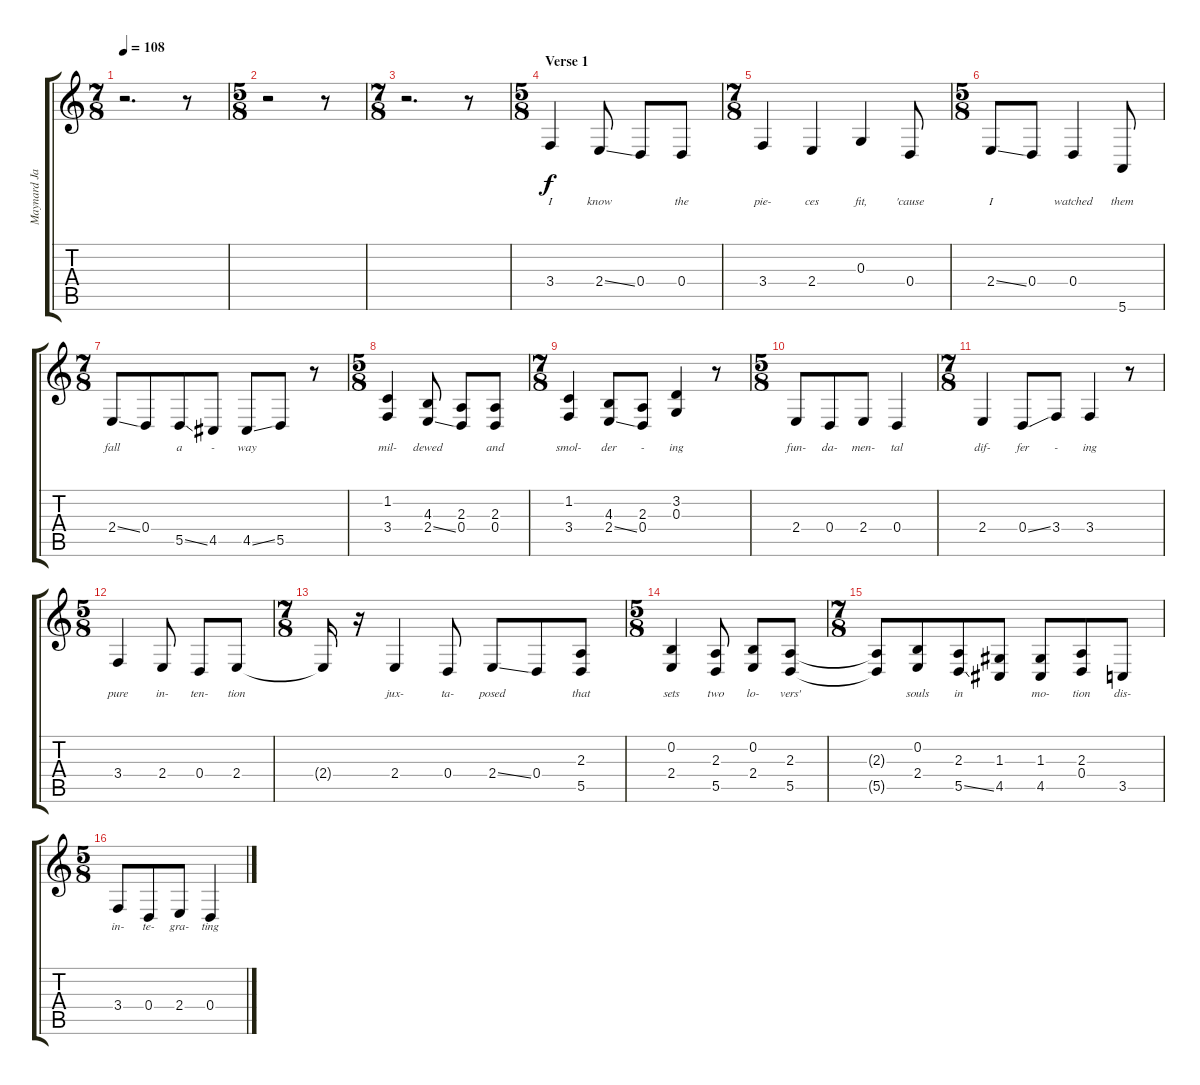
\track ("Maynard James Keenan (Vocals)" "Maynard Ja") {instrument bassoon}
\staff {score tabs}
\tuning (E4 B3 G3 D3 A2 E2) {hide}
\ts (7 8)
\tempo 108
\clef g2
\ks c
r.2{d dy f} r.8 |
\ts (5 8)
r.2 r.8 |
\ts (7 8)
r.2{d} r.8 |
\ts (5 8)
\section ("" "Verse 1")
3.4.4{lyrics (0 "I") lyrics (1 "") lyrics (2 "") lyrics (3 "") lyrics (4 "")} 2.4{ss}.8{lyrics (0 "know") lyrics (1 "") lyrics (2 "") lyrics (3 "") lyrics (4 "")} 0.4.8{lyrics (0 "") lyrics (1 "") lyrics (2 "") lyrics (3 "") lyrics (4 "")} 0.4.8{lyrics (0 "the") lyrics (1 "") lyrics (2 "") lyrics (3 "") lyrics (4 "")} |
\ts (7 8)
3.4.4{lyrics (0 "pie-") lyrics (1 "") lyrics (2 "") lyrics (3 "") lyrics (4 "")} 2.4.4{lyrics (0 "ces") lyrics (1 "") lyrics (2 "") lyrics (3 "") lyrics (4 "")} 0.3.4{lyrics (0 "fit,") lyrics (1 "") lyrics (2 "") lyrics (3 "") lyrics (4 "")} 0.4.8{lyrics (0 "'cause") lyrics (1 "") lyrics (2 "") lyrics (3 "") lyrics (4 "")} |
\ts (5 8)
2.4{ss}.8{lyrics (0 "I") lyrics (1 "") lyrics (2 "") lyrics (3 "") lyrics (4 "")} 0.4.8{lyrics (0 "") lyrics (1 "") lyrics (2 "") lyrics (3 "") lyrics (4 "")} 0.4.4{lyrics (0 "watched") lyrics (1 "") lyrics (2 "") lyrics (3 "") lyrics (4 "")} 5.6.8{lyrics (0 "them") lyrics (1 "") lyrics (2 "") lyrics (3 "") lyrics (4 "")} |
\ts (7 8)
2.4{ss}.8{lyrics (0 "fall") lyrics (1 "") lyrics (2 "") lyrics (3 "") lyrics (4 "")} 0.4.8{lyrics (0 "") lyrics (1 "") lyrics (2 "") lyrics (3 "") lyrics (4 "")} 5.5{ss}.8{lyrics (0 "a") lyrics (1 "") lyrics (2 "") lyrics (3 "") lyrics (4 "")} 4.5.8{lyrics (0 "-") lyrics (1 "") lyrics (2 "") lyrics (3 "") lyrics (4 "")} 4.5{ss}.8{lyrics (0 "way") lyrics (1 "") lyrics (2 "") lyrics (3 "") lyrics (4 "")} 5.5.8{lyrics (0 "") lyrics (1 "") lyrics (2 "") lyrics (3 "") lyrics (4 "")} r.8 |
\ts (5 8)
(1.2 3.4).4{lyrics (0 "mil-") lyrics (1 "") lyrics (2 "") lyrics (3 "") lyrics (4 "")} (4.3 2.4{ss}).8{lyrics (0 "dewed") lyrics (1 "") lyrics (2 "") lyrics (3 "") lyrics (4 "")} (2.3 0.4).8{lyrics (0 "") lyrics (1 "") lyrics (2 "") lyrics (3 "") lyrics (4 "")} (2.3 0.4).8{lyrics (0 "and") lyrics (1 "") lyrics (2 "") lyrics (3 "") lyrics (4 "")} |
\ts (7 8)
(1.2 3.4).4{lyrics (0 "smol-") lyrics (1 "") lyrics (2 "") lyrics (3 "") lyrics (4 "")} (4.3 2.4{ss}).8{lyrics (0 "der") lyrics (1 "") lyrics (2 "") lyrics (3 "") lyrics (4 "")} (2.3 0.4).8{lyrics (0 "-") lyrics (1 "") lyrics (2 "") lyrics (3 "") lyrics (4 "")} (3.2 0.3).4{lyrics (0 "ing") lyrics (1 "") lyrics (2 "") lyrics (3 "") lyrics (4 "")} r.8 |
\ts (5 8)
2.4.8{lyrics (0 "fun-") lyrics (1 "") lyrics (2 "") lyrics (3 "") lyrics (4 "")} 0.4.8{lyrics (0 "da-") lyrics (1 "") lyrics (2 "") lyrics (3 "") lyrics (4 "")} 2.4.8{lyrics (0 "men-") lyrics (1 "") lyrics (2 "") lyrics (3 "") lyrics (4 "")} 0.4.4{lyrics (0 "tal") lyrics (1 "") lyrics (2 "") lyrics (3 "") lyrics (4 "")} |
\ts (7 8)
2.4.4{lyrics (0 "dif-") lyrics (1 "") lyrics (2 "") lyrics (3 "") lyrics (4 "")} 0.4{ss}.8{lyrics (0 "fer") lyrics (1 "") lyrics (2 "") lyrics (3 "") lyrics (4 "")} 3.4.8{lyrics (0 "-") lyrics (1 "") lyrics (2 "") lyrics (3 "") lyrics (4 "")} 3.4.4{lyrics (0 "ing") lyrics (1 "") lyrics (2 "") lyrics (3 "") lyrics (4 "")} r.8 |
\ts (5 8)
3.4.4{lyrics (0 "pure") lyrics (1 "") lyrics (2 "") lyrics (3 "") lyrics (4 "")} 2.4.8{lyrics (0 "in-") lyrics (1 "") lyrics (2 "") lyrics (3 "") lyrics (4 "")} 0.4.8{lyrics (0 "ten-") lyrics (1 "") lyrics (2 "") lyrics (3 "") lyrics (4 "")} 2.4.8{lyrics (0 "tion") lyrics (1 "") lyrics (2 "") lyrics (3 "") lyrics (4 "")} |
\ts (7 8)
2.4{t}.16{lyrics (0 "") lyrics (1 "") lyrics (2 "") lyrics (3 "") lyrics (4 "")} r.16 2.4.4{lyrics (0 "jux-") lyrics (1 "") lyrics (2 "") lyrics (3 "") lyrics (4 "")} 0.4.8{lyrics (0 "ta-") lyrics (1 "") lyrics (2 "") lyrics (3 "") lyrics (4 "")} 2.4{ss}.8{lyrics (0 "posed") lyrics (1 "") lyrics (2 "") lyrics (3 "") lyrics (4 "")} 0.4.8{lyrics (0 "") lyrics (1 "") lyrics (2 "") lyrics (3 "") lyrics (4 "")} (2.3 5.5).8{lyrics (0 "that") lyrics (1 "") lyrics (2 "") lyrics (3 "") lyrics (4 "")} |
\ts (5 8)
(0.2 2.4).4{lyrics (0 "sets") lyrics (1 "") lyrics (2 "") lyrics (3 "") lyrics (4 "")} (2.3 5.5).8{lyrics (0 "two") lyrics (1 "") lyrics (2 "") lyrics (3 "") lyrics (4 "")} (0.2 2.4).8{lyrics (0 "lo-") lyrics (1 "") lyrics (2 "") lyrics (3 "") lyrics (4 "")} (2.3 5.5).8{lyrics (0 "vers'") lyrics (1 "") lyrics (2 "") lyrics (3 "") lyrics (4 "")} |
\ts (7 8)
(2.3{t} 5.5{t}).8{lyrics (0 "") lyrics (1 "") lyrics (2 "") lyrics (3 "") lyrics (4 "")} (0.2 2.4).8{lyrics (0 "souls") lyrics (1 "") lyrics (2 "") lyrics (3 "") lyrics (4 "")} (2.3 5.5{ss}).8{lyrics (0 "in") lyrics (1 "") lyrics (2 "") lyrics (3 "") lyrics (4 "")} (1.3 4.5).8{lyrics (0 "") lyrics (1 "") lyrics (2 "") lyrics (3 "") lyrics (4 "")} (1.3 4.5).8{lyrics (0 "mo-") lyrics (1 "") lyrics (2 "") lyrics (3 "") lyrics (4 "")} (2.3 0.4).8{lyrics (0 "tion") lyrics (1 "") lyrics (2 "") lyrics (3 "") lyrics (4 "")} 3.5.8{lyrics (0 "dis-") lyrics (1 "") lyrics (2 "") lyrics (3 "") lyrics (4 "")} |
\ts (5 8)
3.4.8{lyrics (0 "in-") lyrics (1 "") lyrics (2 "") lyrics (3 "") lyrics (4 "")} 0.4.8{lyrics (0 "te-") lyrics (1 "") lyrics (2 "") lyrics (3 "") lyrics (4 "")} 2.4.8{lyrics (0 "gra-") lyrics (1 "") lyrics (2 "") lyrics (3 "") lyrics (4 "")} 0.4.4{lyrics (0 "ting") lyrics (1 "") lyrics (2 "") lyrics (3 "") lyrics (4 "")}
